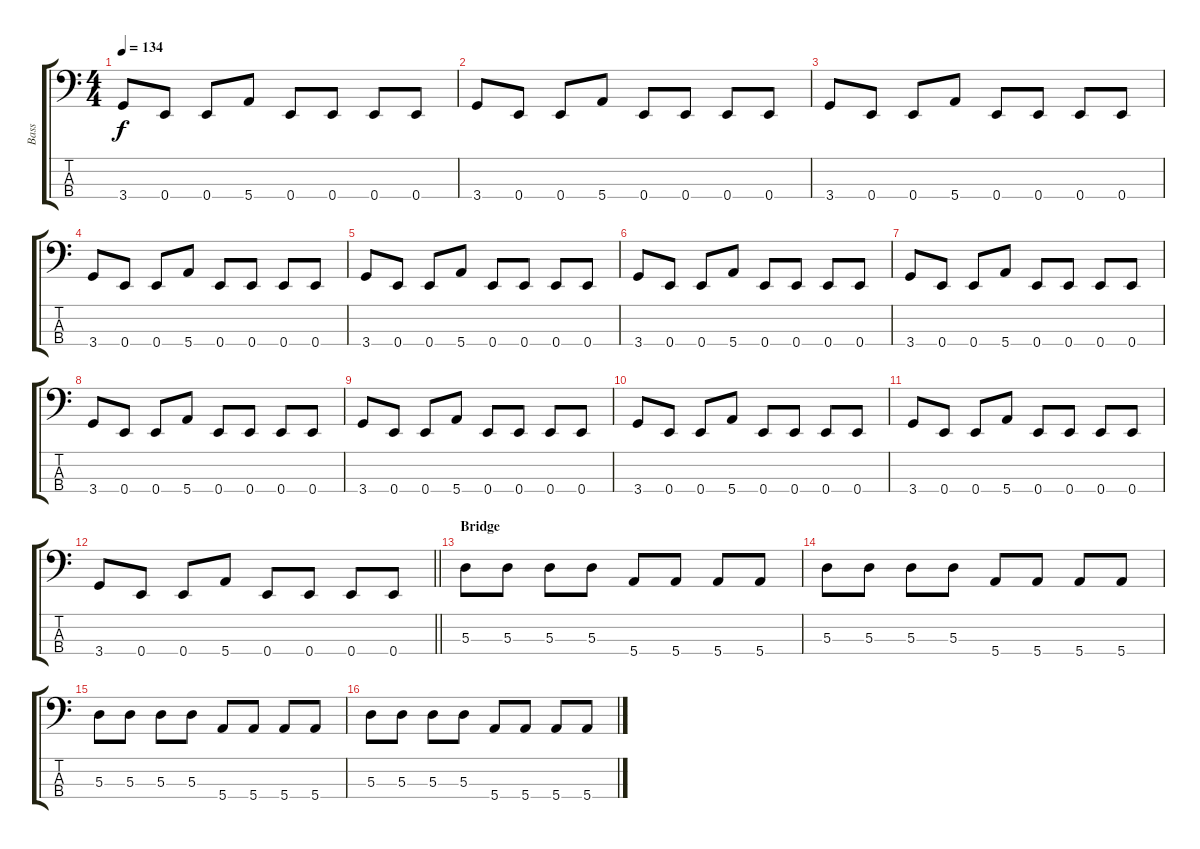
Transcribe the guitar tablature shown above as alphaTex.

\track ("Bass" "Bass") {instrument electricbassfinger}
\staff {score tabs}
\tuning (G2 D2 A1 E1) {hide}
\ts (4 4)
\tempo 134
\clef f4
\ks c
3.4.8{dy f} 0.4.8 0.4.8 5.4.8 0.4.8 0.4.8 0.4.8 0.4.8 |
3.4.8 0.4.8 0.4.8 5.4.8 0.4.8 0.4.8 0.4.8 0.4.8 |
3.4.8 0.4.8 0.4.8 5.4.8 0.4.8 0.4.8 0.4.8 0.4.8 |
3.4.8 0.4.8 0.4.8 5.4.8 0.4.8 0.4.8 0.4.8 0.4.8 |
3.4.8 0.4.8 0.4.8 5.4.8 0.4.8 0.4.8 0.4.8 0.4.8 |
3.4.8 0.4.8 0.4.8 5.4.8 0.4.8 0.4.8 0.4.8 0.4.8 |
3.4.8 0.4.8 0.4.8 5.4.8 0.4.8 0.4.8 0.4.8 0.4.8 |
3.4.8 0.4.8 0.4.8 5.4.8 0.4.8 0.4.8 0.4.8 0.4.8 |
3.4.8 0.4.8 0.4.8 5.4.8 0.4.8 0.4.8 0.4.8 0.4.8 |
3.4.8 0.4.8 0.4.8 5.4.8 0.4.8 0.4.8 0.4.8 0.4.8 |
3.4.8 0.4.8 0.4.8 5.4.8 0.4.8 0.4.8 0.4.8 0.4.8 |
\barLineRight lightlight
3.4.8 0.4.8 0.4.8 5.4.8 0.4.8 0.4.8 0.4.8 0.4.8 |
\section ("" "Bridge")
5.3.8 5.3.8 5.3.8 5.3.8 5.4.8 5.4.8 5.4.8 5.4.8 |
5.3.8 5.3.8 5.3.8 5.3.8 5.4.8 5.4.8 5.4.8 5.4.8 |
5.3.8 5.3.8 5.3.8 5.3.8 5.4.8 5.4.8 5.4.8 5.4.8 |
5.3.8 5.3.8 5.3.8 5.3.8 5.4.8 5.4.8 5.4.8 5.4.8
